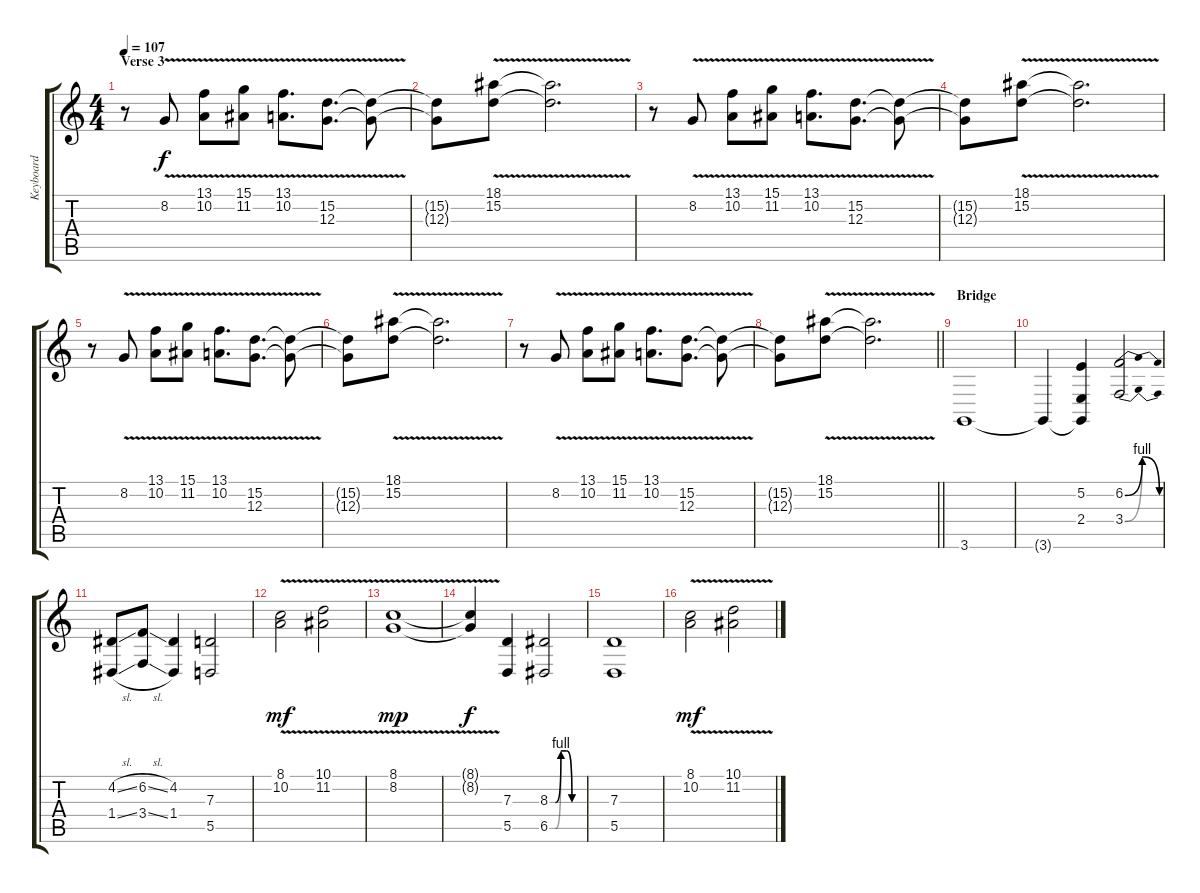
\track ("Keyboard" "Keyboard") {instrument electricpiano2}
\staff {score tabs}
\tuning (E4 B3 G3 D3 A2 E2) {hide}
\ts (4 4)
\section ("" "Verse 3")
\tempo 107
\clef g2
\ks c
r.8{dy f} 8.2{v}.8 (13.1{v} 10.2{v}).8 (15.1{v} 11.2{v}).8 (13.1{v} 10.2{v}).8{d} (15.2{v} 12.3{v}).8{d} (15.2{t} 12.3{t}).8 |
(15.2{t} 12.3{t}).8 (18.1{v} 15.2{v}).8 (18.1{t} 15.2{t}).2{d} |
r.8 8.2{v}.8 (13.1{v} 10.2{v}).8 (15.1{v} 11.2{v}).8 (13.1{v} 10.2{v}).8{d} (15.2{v} 12.3{v}).8{d} (15.2{t} 12.3{t}).8 |
(15.2{t} 12.3{t}).8 (18.1{v} 15.2{v}).8 (18.1{t} 15.2{t}).2{d} |
r.8 8.2{v}.8 (13.1{v} 10.2{v}).8 (15.1{v} 11.2{v}).8 (13.1{v} 10.2{v}).8{d} (15.2{v} 12.3{v}).8{d} (15.2{t} 12.3{t}).8 |
(15.2{t} 12.3{t}).8 (18.1{v} 15.2{v}).8 (18.1{t} 15.2{t}).2{d} |
r.8 8.2{v}.8 (13.1{v} 10.2{v}).8 (15.1{v} 11.2{v}).8 (13.1{v} 10.2{v}).8{d} (15.2{v} 12.3{v}).8{d} (15.2{t} 12.3{t}).8 |
\barLineRight lightlight
(15.2{t} 12.3{t}).8 (18.1{v} 15.2{v}).8 (18.1{t} 15.2{t}).2{d} |
\section ("" "Bridge")
3.6.1{volume 13 instrument pad2warm} |
3.6{t}.4 (5.2 2.4 3.6{t}).4 (6.2{be (bendrelease 0 0 45 4 45 4 60 0)} 3.4{be (bendrelease 0 0 45 4 45 4 60 0)}).2 |
(4.2{sl} 1.4{sl}).8 (6.2{sl} 3.4{sl}).8 (4.2 1.4).4 (7.3 5.5).2 |
(8.1{v} 10.2).2{dy mf} (10.1{v} 11.2).2 |
(8.1{v} 8.2{v}).1{dy mp} |
(8.1{t} 8.2{t}).4{dy f} (7.3 5.5).4 (8.3{be (custom 0 0 10 0 20 4 30 4 40 0 60 0)} 6.5{be (custom 0 0 10 0 20 4 30 4 40 0 60 0)}).2 |
(7.3 5.5).1 |
(8.1{v} 10.2).2{dy mf} (10.1{v} 11.2).2
